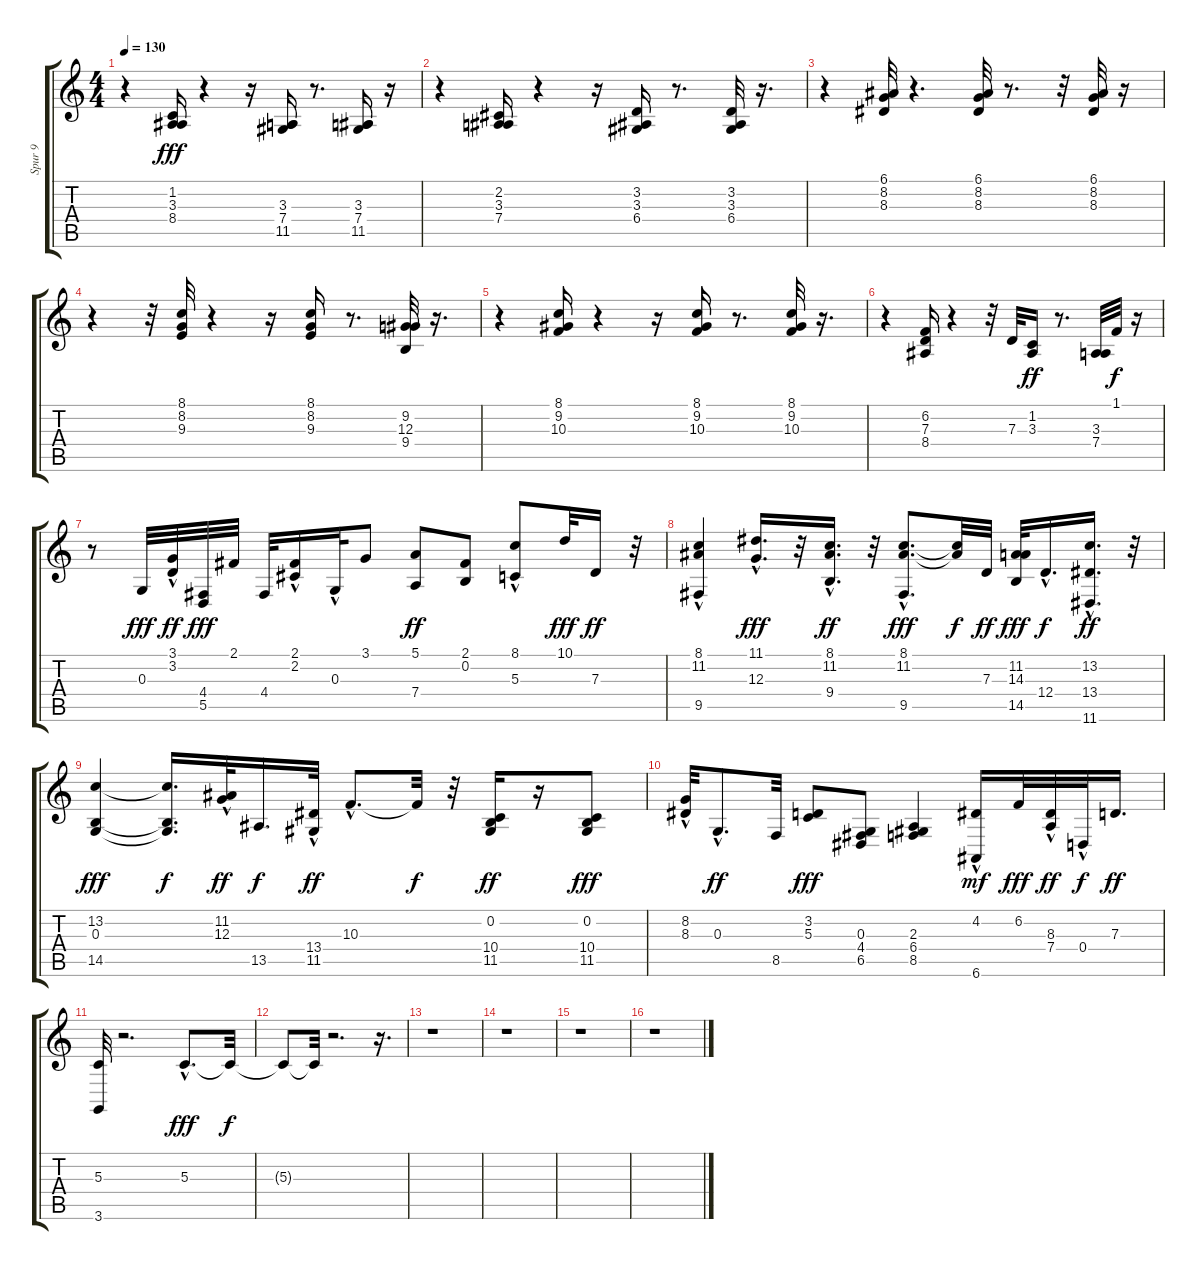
\track ("Spur 9" "Spur 9") {instrument accordion}
\staff {score tabs}
\tuning (E4 B3 G3 D3 A2 E2) {hide}
\ts (4 4)
\tempo 130
\clef g2
\ks c
r.4{dy fff} (1.2 3.3 8.4).16 r.4 r.16 (3.3 7.4 11.5).16{balance 16} r.8{d} (3.3 7.4 11.5).16{balance 0} r.16 |
r.4 (2.2 3.3 7.4).16 r.4 r.16 (3.2 3.3 6.4).16{balance 16} r.8{d} (3.2 3.3 6.4).32{balance 0} r.16{d} |
r.4 (6.1 8.2 8.3).32 r.4{d} (6.1 8.2 8.3).32{balance 16} r.8{d} r.32 (6.1 8.2 8.3).32{balance 0} r.16 |
r.4 r.32 (8.1 8.2 9.3).32 r.4 r.16 (8.1 8.2 9.3).16 r.8{d} (9.2 12.3 9.4).32 r.16{d} |
r.4 (8.1 9.2 10.3).16{balance 16} r.4 r.16 (8.1 9.2 10.3).16 r.8{d} (8.1 9.2 10.3).32{balance 16} r.16{d} |
r.4 (6.2 7.3 8.4).16{balance 0} r.4 r.32 7.3.32 (1.2 3.3).16{dy ff} r.8{d} (3.3 7.4).32{balance 5} 1.1.32{dy f balance 6} r.16 |
r.8 0.3.32{dy fff balance 9} (3.1 3.2{hac}).32{dy ff balance 10} (4.4 5.5).32{dy fff} 2.1.32 4.4.32 (2.1 2.2{hac}).16 0.3{hac}.32 3.1.8 (5.1 7.4).8{dy ff} (2.1 0.2).8{balance 9} (8.1 5.3{hac}).8{balance 9} 10.1.32{dy fff balance 9} 7.3.16{dy ff} r.32 |
(8.1{hac} 11.2{hac} 9.5).4{balance 9} (11.1 12.3{hac}).16{d dy fff} r.32 (8.1{hac} 11.2 9.4{hac}).16{d dy ff balance 8} r.32 (8.1{hac} 11.2{hac} 9.5{hac}).8{d dy fff balance 8} (8.1{t} 11.2{t}).32{dy f} 7.3.32{dy ff balance 8} (11.2 14.3 14.5).32{dy fff} 12.4{hac}.16{d dy f balance 8} (13.2{hac} 13.4{hac} 11.6).16{d dy ff} r.32 |
(13.2 0.3 14.5).4{dy fff balance 8} (13.2{t} 0.3{t} 14.5{t}).16{d dy f} (11.2 12.3{hac}).32{dy ff} 13.5.16{d dy f} (13.4{hac} 11.5).32{dy ff balance 8} 10.3{hac}.8{d} 10.3{t}.32{dy f} r.32 (0.2 10.4 11.5).16{dy ff} r.16 (0.2 10.4 11.5).8{dy fff} |
(8.2 8.3{hac}).32 0.3{hac}.8{d dy ff} 8.5.32 (3.2 5.3).8{dy fff} (0.3 4.4 6.5).8 (2.3 6.4 8.5).4 (4.2{hac} 6.6).16{dy mf} 6.2.32{dy fff} (8.3{hac} 7.4).32{dy ff} 0.4{hac}.32{dy f} 7.3.16{d dy ff} |
(5.3 3.6).32 r.2{d} 5.3{hac}.8{d dy fff instrument guitarfretnoise} 5.3{t}.32{dy f} |
5.3{t}.8 5.3{t}.32 r.2{d} r.16{d} |
r.1 |
r.1 |
r.1 |
r.1
